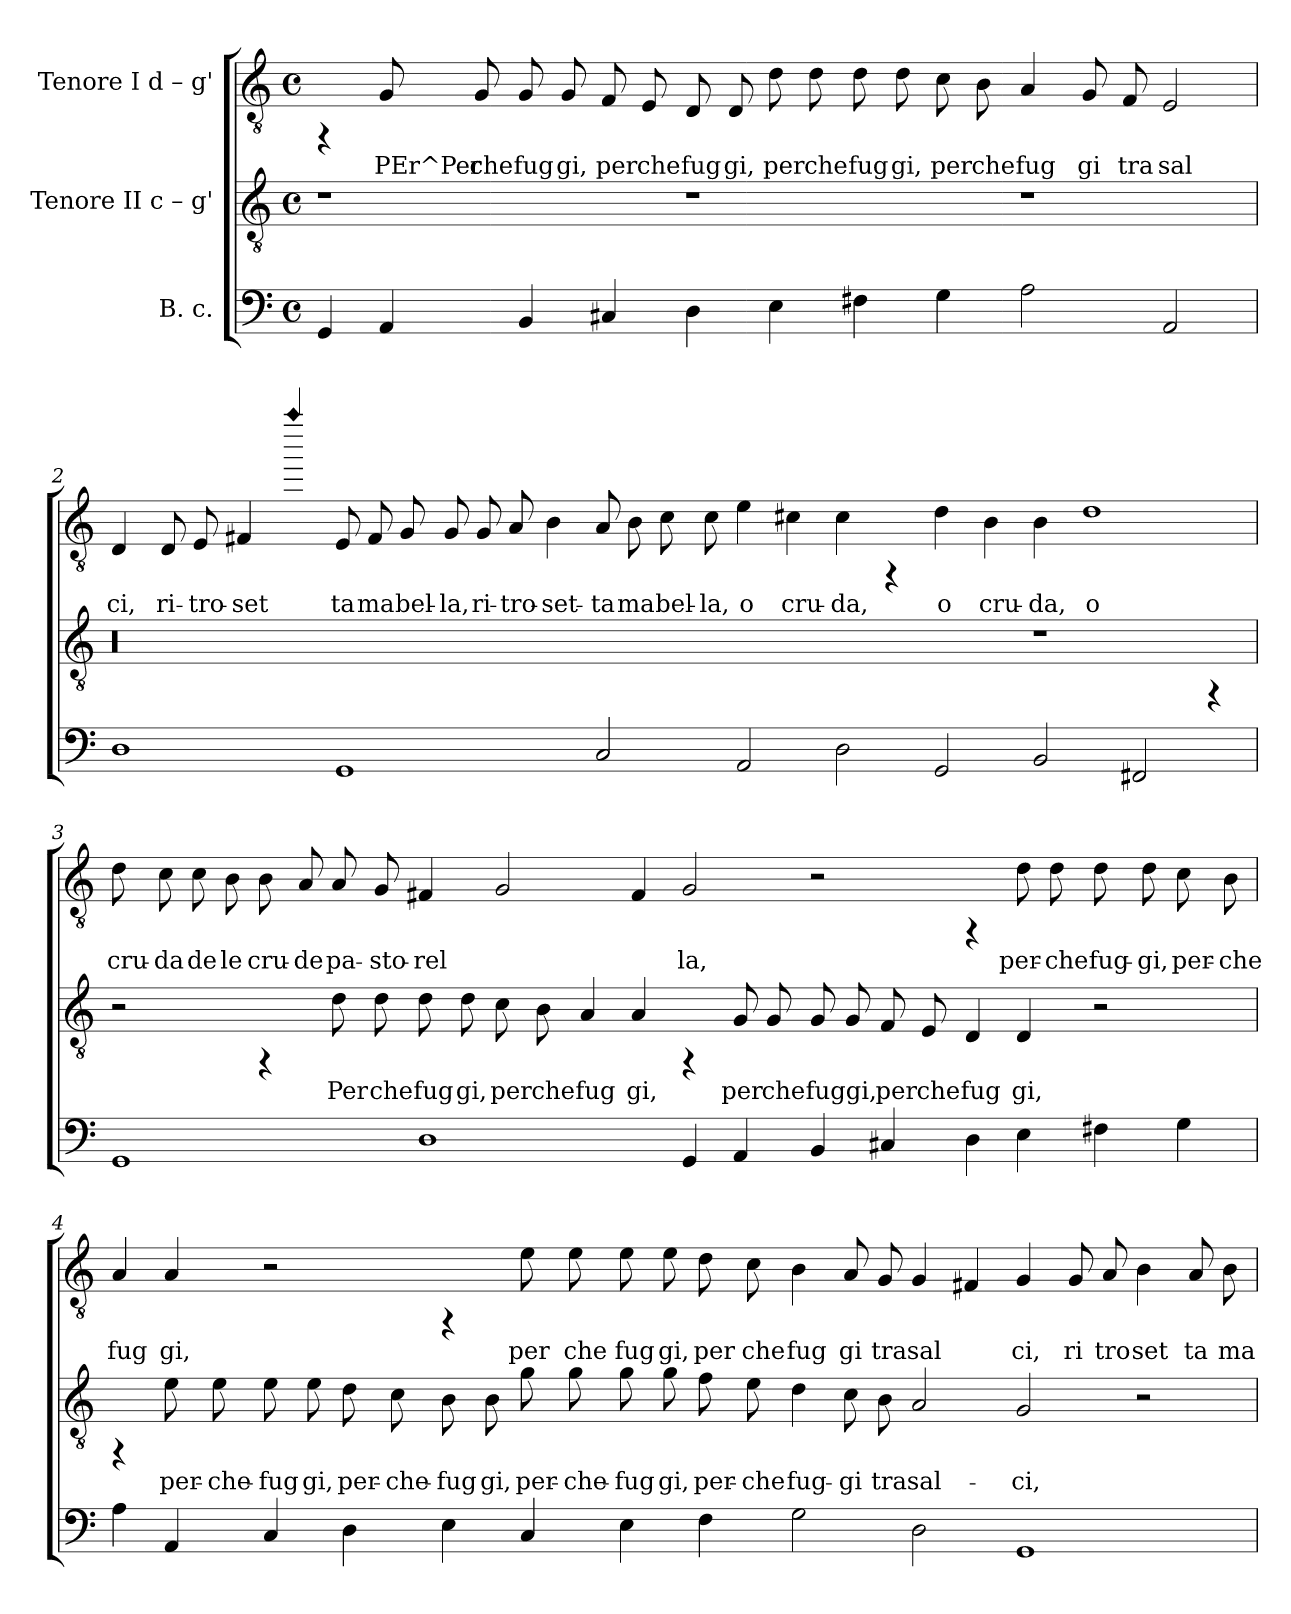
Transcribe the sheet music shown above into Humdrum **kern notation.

**kern	**kern	**text	**kern	**text
*part3	*part2	*part2	*part1	*part1
*staff3	*staff2	*staff2	*staff1	*staff1
*I"B. c.	*I"Tenore II  c – g'	*	*I"Tenore I  d – g'	*
!!LO:PB:g=z
*stria5	*stria5	*	*stria5	*
*clefF4	*clefGv2	*	*clefGv2	*
*k[]	*k[]	*	*k[]	*
*C:	*C:	*	*C:	*
*M4/4	*M4/4	*	*M4/4	*
*met(c)	*met(c)	*	*met(c)	*
=1	=1	=1	=1	=1
4GG/	1r	.	4rFF	.
!	!	!	!	!LO:LY:b:rj
4AA/	.	.	8G/	PEr^Per
!	!	!	!	!LO:LY:b:rj
.	.	.	8G/	che
!	!	!	!	!LO:LY:b:rj
4BB/	.	.	8G/	fug
!	!	!	!	!LO:LY:b:rj
.	.	.	8G/	gi,
!	!	!	!	!LO:LY:b:rj
4C#X/	.	.	8F/	per
!	!	!	!	!LO:LY:b:rj
.	.	.	8E/	che
!	!	!	!	!LO:LY:b:rj
4D\	1r	.	8D/	fug
!	!	!	!	!LO:LY:b:rj
.	.	.	8D/	gi,
!	!	!	!	!LO:LY:b:rj
4E\	.	.	8d\	per
!	!	!	!	!LO:LY:b:rj
.	.	.	8d\	che
!	!	!	!	!LO:LY:b:rj
4F#X\	.	.	8d\	fug
!	!	!	!	!LO:LY:b:rj
.	.	.	8d\	gi,
!	!	!	!	!LO:LY:b:rj
4G\	.	.	8c\	per
!	!	!	!	!LO:LY:b:rj
.	.	.	8B\	che
!	!	!	!	!LO:LY:b:rj
2A\	1r	.	4A/	fug
!	!	!	!	!LO:LY:b:rj
.	.	.	8G/	gi
!	!	!	!	!LO:LY:b:rj
.	.	.	8F/	tra
!	!	!	!	!LO:LY:b:rj
2AA/	.	.	2E/	sal
!!LO:LB:g=z
=2	=2	=2	=2	=2
!	!	!	!	!LO:LY:b:rj
1D	00r	.	4D/	ci,
!	!	!	!	!LO:LY:b:rj
.	.	.	8D/	ri-
!	!	!	!	!LO:LY:b:rj
.	.	.	8E/	-tro-
!	!	!	!	!LO:LY:b:rj
.	.	.	4F#X/	-set-
!	!	!	!LO:N:head=diamond	!LO:LY:b:rj
.	.	.	4aaa/	--
!	!	!	!	!LO:LY:b:rj
1GG	.	.	8E/	-ta
!	!	!	!	!LO:LY:b:rj
.	.	.	8F#/	ma
!	!	!	!	!LO:LY:b:rj
.	.	.	8G/	bel-
!	!	!	!	!LO:LY:b:rj
.	.	.	8G/	-la,
!	!	!	!	!LO:LY:b:rj
.	.	.	8G/	ri-
!	!	!	!	!LO:LY:b:rj
.	.	.	8A/	-tro-
!	!	!	!	!LO:LY:b:rj
.	.	.	4B\	-set-
!	!	!	!	!LO:LY:b:rj
2C/	.	.	8A/	-ta
!	!	!	!	!LO:LY:b:rj
.	.	.	8B\	ma
!	!	!	!	!LO:LY:b:rj
.	.	.	8c\	bel-
!	!	!	!	!LO:LY:b:rj
.	.	.	8c\	-la,
!	!	!	!	!LO:LY:b:rj
2AA/	.	.	4e\	o
!	!	!	!	!LO:LY:b:rj
.	.	.	4c#X\	cru-
!	!	!	!	!LO:LY:b:rj
2D\	.	.	4c#\	-da,
.	.	.	4rFF	.
!	!	!	!	!LO:LY:b:rj
2GG/	.	.	4d\	o
!	!	!	!	!LO:LY:b:rj
.	.	.	4B\	cru-
!	!	!	!	!LO:LY:b:rj
2BB/	1r	.	4B\	-da,
!	!	!	!	!LO:LY:b:rj
.	.	.	1d	o
2FF#X/	.	.	.	.
4ryy	4rFF	.	.	.
!!LO:LB:g=z
=3	=3	=3	=3	=3
!	!	!	!	!LO:LY:b:rj
1GG	2r	.	8d\	cru-
!	!	!	!	!LO:LY:b:rj
.	.	.	8c\	-da
!	!	!	!	!LO:LY:b:rj
.	.	.	8c\	de
!	!	!	!	!LO:LY:b:rj
.	.	.	8B\	le
!	!	!	!	!LO:LY:b:rj
.	4rFF	.	8B\	cru-
!	!	!	!	!LO:LY:b:rj
.	.	.	8A/	-de
!	!	!LO:LY:b:cj	!	!LO:LY:b:rj
.	8d\	Per	8A/	pa-
!	!	!LO:LY:b:cj	!	!LO:LY:b:rj
.	8d\	che	8G/	-sto-
!	!	!LO:LY:b:cj	!	!LO:LY:b:rj
1D	8d\	fug	4F#X/	-rel-
!	!	!LO:LY:b:cj	!	!
.	8d\	gi,	.	.
!	!	!LO:LY:b:cj	!	!LO:LY:b:rj
.	8c\	per	2G/	--
!	!	!LO:LY:b:cj	!	!
.	8B\	che	.	.
!	!	!LO:LY:b:cj	!	!
.	4A/	fug	.	.
!	!	!LO:LY:b:cj	!	!LO:LY:b:rj
.	4A/	gi,	4F#/	--
!	!	!	!	!LO:LY:b:rj
4GG/	4rFF	.	2G/	-la,
!	!	!LO:LY:b:cj	!	!
4AA/	8G/	per	.	.
!	!	!LO:LY:b:cj	!	!
.	8G/	che	.	.
!	!	!LO:LY:b:cj	!	!
4BB/	8G/	fuggi,	2r	.
!	!	!LO:LY:b:cj	!	!
.	8G/	.	.	.
!	!	!LO:LY:b:cj	!	!
4C#X/	8F/	per	.	.
!	!	!LO:LY:b:cj	!	!
.	8E/	che	.	.
!	!	!LO:LY:b:cj	!	!
4D\	4D/	fug	4rFF	.
!	!	!LO:LY:b:cj	!	!LO:LY:b:rj
4E\	4D/	gi,	8d\	per-
!	!	!	!	!LO:LY:b:rj
.	.	.	8d\	-che
!	!	!	!	!LO:LY:b:rj
4F#X\	2r	.	8d\	fug-
!	!	!	!	!LO:LY:b:rj
.	.	.	8d\	-gi,
!	!	!	!	!LO:LY:b:rj
4G\	.	.	8c\	per-
!	!	!	!	!LO:LY:b:rj
.	.	.	8B\	-che
!!LO:LB:g=z
=4	=4	=4	=4	=4
!	!	!	!	!LO:LY:b:rj
4A\	4rFF	.	4A/	fug
!	!	!LO:LY:b:cj	!	!LO:LY:b:rj
4AA/	8e\	per-	4A/	gi,
!	!	!LO:LY:b:cj	!	!
.	8e\	-che-	.	.
!	!	!LO:LY:b:cj	!	!
4C/	8e\	-fug	2r	.
!	!	!LO:LY:b:cj	!	!
.	8e\	gi,	.	.
!	!	!LO:LY:b:cj	!	!
4D\	8d\	per-	.	.
!	!	!LO:LY:b:cj	!	!
.	8c\	-che-	.	.
!	!	!LO:LY:b:cj	!	!
4E\	8B\	-fug	4rFF	.
!	!	!LO:LY:b:cj	!	!
.	8B\	gi,	.	.
!	!	!LO:LY:b:cj	!	!LO:LY:b:rj
4C/	8g\	per-	8e\	per
!	!	!LO:LY:b:cj	!	!LO:LY:b:rj
.	8g\	-che-	8e\	che
!	!	!LO:LY:b:cj	!	!LO:LY:b:rj
4E\	8g\	-fug	8e\	fug
!	!	!LO:LY:b:cj	!	!LO:LY:b:rj
.	8g\	gi,	8e\	gi,
!	!	!LO:LY:b:cj	!	!LO:LY:b:rj
4F\	8f\	per-	8d\	per
!	!	!LO:LY:b:cj	!	!LO:LY:b:rj
.	8e\	-che	8c\	che
!	!	!LO:LY:b:cj	!	!LO:LY:b:rj
2G\	4d\	fug-	4B\	fug
!	!	!LO:LY:b:cj	!	!LO:LY:b:rj
.	8c\	-gi	8A/	gi
!	!	!LO:LY:b:cj	!	!LO:LY:b:rj
.	8B\	tra	8G/	tra
!	!	!LO:LY:b:cj	!	!LO:LY:b:rj
2D\	2A/	sal-	4G/	sal
!	!	!	!	!LO:LY:b:rj
.	.	.	4F#X/	.
!	!	!LO:LY:b:cj	!	!LO:LY:b:rj
1GG	2G/	-ci,	4G/	ci,
!	!	!	!	!LO:LY:b:rj
.	.	.	8G/	ri
!	!	!	!	!LO:LY:b:rj
.	.	.	8A/	tro
!	!	!	!	!LO:LY:b:rj
.	2r	.	4B\	set
!	!	!	!	!LO:LY:b:rj
.	.	.	8A/	ta
!	!	!	!	!LO:LY:b:rj
.	.	.	8B\	ma
=	=	=	=	=
*-	*-	*-	*-	*-
